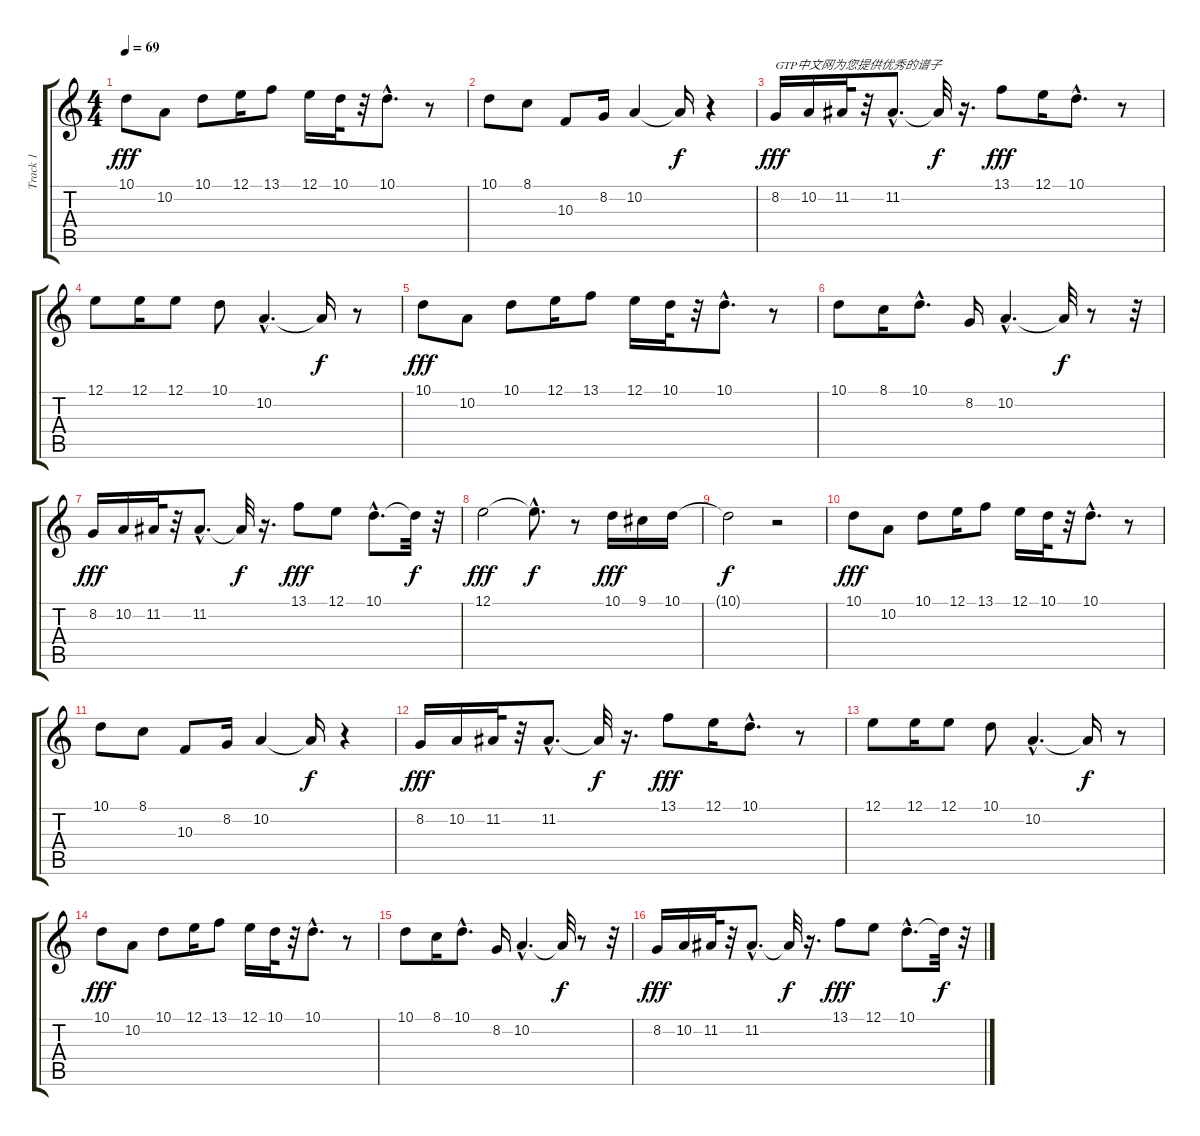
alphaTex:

\track ("Track 1" "Track 1") {instrument lead1square}
\staff {score tabs}
\tuning (E4 B3 G3 D3 A2 E2) {hide}
\ts (4 4)
\tempo 69
\clef g2
\ks c
10.1.8{dy fff instrument lead1square} 10.2.8 10.1.8 12.1.16 13.1.8 12.1.16 10.1.32 r.32 10.1{hac}.8{d} r.8 |
10.1.8 8.1.8 10.3.8 8.2.16 10.2.4 10.2{t}.16{dy f} r.4 |
8.2.16{txt "GTP中文网为您提供优秀的谱子" dy fff} 10.2.16 11.2.32 r.32 11.2{hac}.8{d} 11.2{t}.32{dy f} r.16{d} 13.1.8{dy fff} 12.1.16 10.1{hac}.8{d} r.8 |
12.1.8 12.1.16 12.1.8 10.1.8 10.2{hac}.4{d} 10.2{t}.16{dy f} r.8 |
10.1.8{dy fff} 10.2.8 10.1.8 12.1.16 13.1.8 12.1.16 10.1.32 r.32 10.1{hac}.8{d} r.8 |
10.1.8 8.1.16 10.1{hac}.8{d} 8.2.16 10.2{hac}.4{d} 10.2{t}.32{dy f} r.8 r.32 |
8.2.16{dy fff} 10.2.16 11.2.32 r.32 11.2{hac}.8{d} 11.2{t}.32{dy f} r.16{d} 13.1.8{dy fff} 12.1.8 10.1{hac}.8{d} 10.1{t}.32{dy f} r.32 |
12.1.2{dy fff} 12.1{hac t}.8{d dy f} r.8 10.1.16{dy fff} 9.1.16 10.1.16 |
10.1{t}.2{dy f} r.2 |
10.1.8{dy fff} 10.2.8 10.1.8 12.1.16 13.1.8 12.1.16 10.1.32 r.32 10.1{hac}.8{d} r.8 |
10.1.8 8.1.8 10.3.8 8.2.16 10.2.4 10.2{t}.16{dy f} r.4 |
8.2.16{dy fff} 10.2.16 11.2.32 r.32 11.2{hac}.8{d} 11.2{t}.32{dy f} r.16{d} 13.1.8{dy fff} 12.1.16 10.1{hac}.8{d} r.8 |
12.1.8 12.1.16 12.1.8 10.1.8 10.2{hac}.4{d} 10.2{t}.16{dy f} r.8 |
10.1.8{dy fff} 10.2.8 10.1.8 12.1.16 13.1.8 12.1.16 10.1.32 r.32 10.1{hac}.8{d} r.8 |
10.1.8 8.1.16 10.1{hac}.8{d} 8.2.16 10.2{hac}.4{d} 10.2{t}.32{dy f} r.8 r.32 |
8.2.16{dy fff} 10.2.16 11.2.32 r.32 11.2{hac}.8{d} 11.2{t}.32{dy f} r.16{d} 13.1.8{dy fff} 12.1.8 10.1{hac}.8{d} 10.1{t}.32{dy f} r.32
